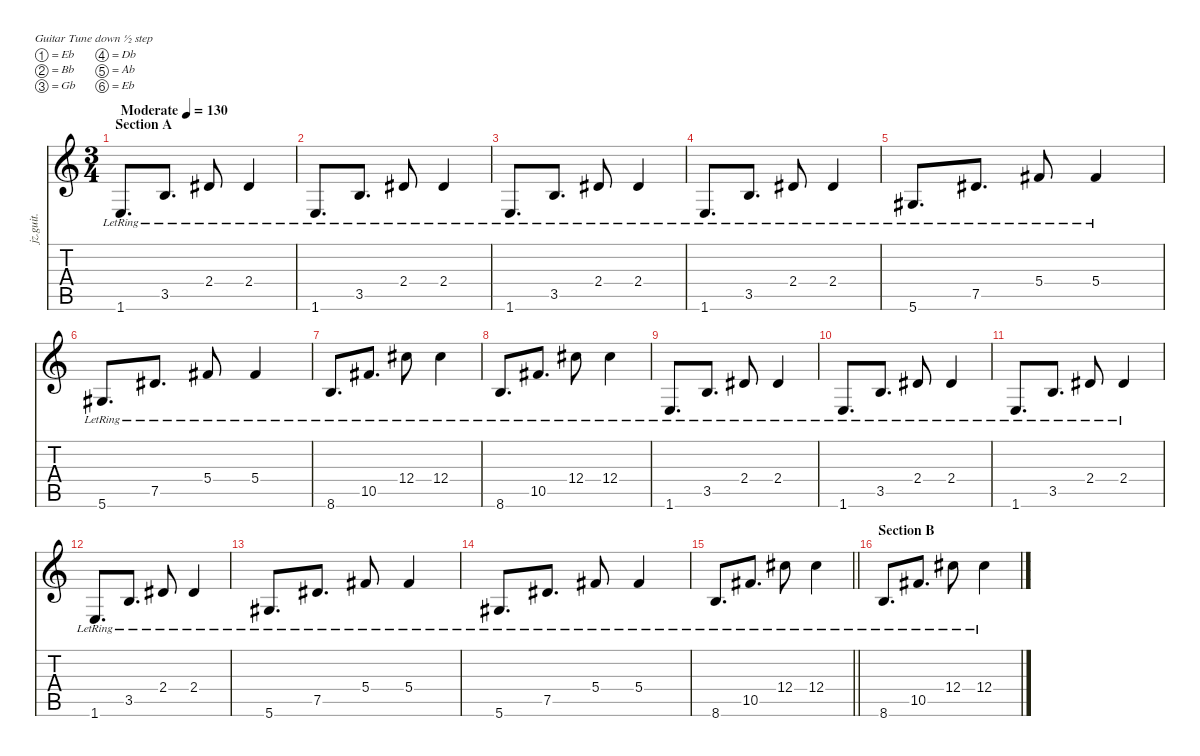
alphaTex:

\defaultSystemsLayout 4
\hideDynamics
\bracketExtendMode nobrackets
\otherSystemsTrackNameOrientation horizontal
\track ("Track 1" "jz.guit.") {instrument electricguitarjazz}
\staff {score tabs}
\tuning (Eb4 Bb3 Gb3 Db3 Ab2 Eb2)
\ts (3 4)
\beaming (8 2 2 2)
\section ("" "Section A")
\tempo (130 "Moderate")
\clef g2
\ks c
1.6{lr}.8{d dy f instrument electricguitarjazz beam Up} 3.5{lr}.8{d beam Up} 2.4{lr acc #}.8{beam Up} 2.4{lr acc #}.4{beam Up} |
1.6{lr}.8{d beam Up} 3.5{lr}.8{d beam Up} 2.4{lr acc #}.8{beam Up} 2.4{lr acc #}.4{beam Up} |
1.6{lr}.8{d beam Up} 3.5{lr}.8{d beam Up} 2.4{lr acc #}.8{beam Up} 2.4{lr acc #}.4{beam Up} |
1.6{lr}.8{d beam Up} 3.5{lr}.8{d beam Up} 2.4{lr acc #}.8{beam Up} 2.4{lr acc #}.4{beam Up} |
5.6{lr acc #}.8{d beam Up} 7.5{lr acc #}.8{d beam Up} 5.4{lr acc #}.8{beam Up} 5.4{lr acc #}.4{beam Up} |
5.6{lr acc #}.8{d beam Up} 7.5{lr acc #}.8{d beam Up} 5.4{lr acc #}.8{beam Up} 5.4{lr acc #}.4{beam Up} |
8.6{lr}.8{d beam Up} 10.5{lr acc #}.8{d beam Up} 12.4{lr acc #}.8{beam Down} 12.4{lr acc #}.4{beam Down} |
8.6{lr}.8{d beam Up} 10.5{lr acc #}.8{d beam Up} 12.4{lr acc #}.8{beam Down} 12.4{lr acc #}.4{beam Down} |
1.6{lr}.8{d beam Up} 3.5{lr}.8{d beam Up} 2.4{lr acc #}.8{beam Up} 2.4{lr acc #}.4{beam Up} |
1.6{lr}.8{d beam Up} 3.5{lr}.8{d beam Up} 2.4{lr acc #}.8{beam Up} 2.4{lr acc #}.4{beam Up} |
1.6{lr}.8{d beam Up} 3.5{lr}.8{d beam Up} 2.4{lr acc #}.8{beam Up} 2.4{lr acc #}.4{beam Up} |
1.6{lr}.8{d beam Up} 3.5{lr}.8{d beam Up} 2.4{lr acc #}.8{beam Up} 2.4{lr acc #}.4{beam Up} |
5.6{lr acc #}.8{d beam Up} 7.5{lr acc #}.8{d beam Up} 5.4{lr acc #}.8{beam Up} 5.4{lr acc #}.4{beam Up} |
5.6{lr acc #}.8{d beam Up} 7.5{lr acc #}.8{d beam Up} 5.4{lr acc #}.8{beam Up} 5.4{lr acc #}.4{beam Up} |
\barLineRight lightlight
8.6{lr}.8{d beam Up} 10.5{lr acc #}.8{d beam Up} 12.4{lr acc #}.8{beam Down} 12.4{lr acc #}.4{beam Down} |
\section ("" "Section B")
8.6{lr}.8{d beam Up} 10.5{lr acc #}.8{d beam Up} 12.4{lr acc #}.8{beam Down} 12.4{lr acc #}.4{beam Down}
